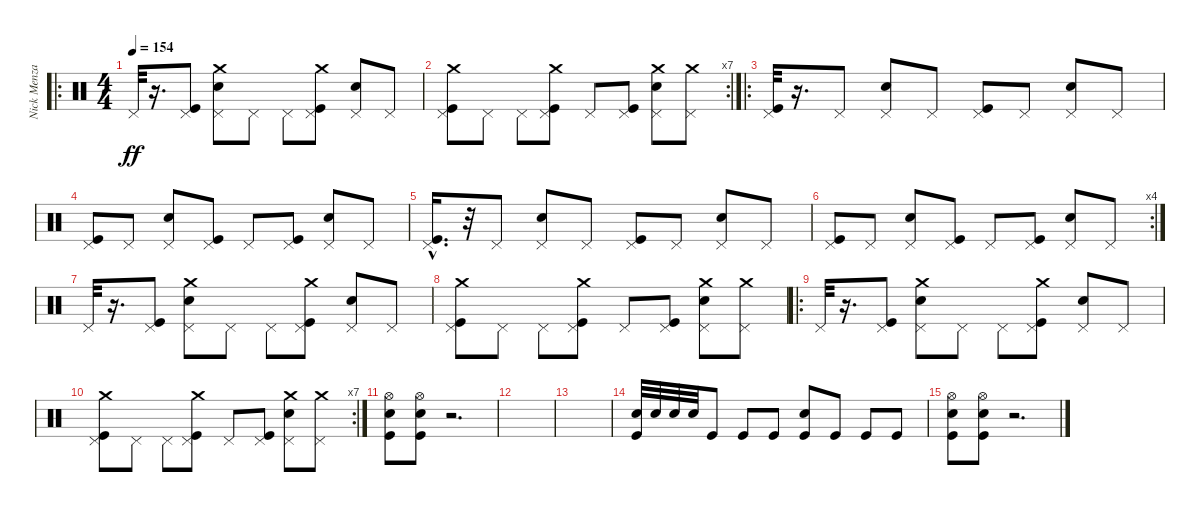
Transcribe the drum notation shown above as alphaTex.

\track ("Nick Menza" "Nick Menza") {instrument percussion}
\staff {score}
\articulation defaults
\ro
\ts (4 4)
\tempo 154
\clef neutral
\ks c "Pedal Hi-Hat (hit)".32{dy ff}
r.16{d} ("Pedal Hi-Hat (hit)" "Kick (hit)").8 ("Electric Snare (hit)" "Pedal Hi-Hat (hit)" "Crash medium (hit)").8 "Pedal Hi-Hat (hit)".8 "Pedal Hi-Hat (hit)".8 ("Kick (hit)" "Pedal Hi-Hat (hit)" "Crash medium (hit)").8 ("Electric Snare (hit)" "Pedal Hi-Hat (hit)").8 "Pedal Hi-Hat (hit)".8 |
\rc 7
("Crash medium (hit)" "Kick (hit)" "Pedal Hi-Hat (hit)").8 "Pedal Hi-Hat (hit)".8 "Pedal Hi-Hat (hit)".8 ("Crash medium (hit)" "Pedal Hi-Hat (hit)" "Kick (hit)").8 "Pedal Hi-Hat (hit)".8 ("Kick (hit)" "Pedal Hi-Hat (hit)").8 ("Crash medium (hit)" "Electric Snare (hit)" "Pedal Hi-Hat (hit)").8 ("Crash medium (hit)" "Pedal Hi-Hat (hit)").8 |
\ro
("Pedal Hi-Hat (hit)" "Kick (hit)").32 r.16{d} "Pedal Hi-Hat (hit)".8 ("Pedal Hi-Hat (hit)" "Electric Snare (hit)").8 "Pedal Hi-Hat (hit)".8 ("Kick (hit)" "Pedal Hi-Hat (hit)").8 "Pedal Hi-Hat (hit)".8 ("Electric Snare (hit)" "Pedal Hi-Hat (hit)").8 "Pedal Hi-Hat (hit)".8 |
("Kick (hit)" "Pedal Hi-Hat (hit)").8 "Pedal Hi-Hat (hit)".8 ("Pedal Hi-Hat (hit)" "Electric Snare (hit)").8 ("Pedal Hi-Hat (hit)" "Kick (hit)").8 "Pedal Hi-Hat (hit)".8 ("Kick (hit)" "Pedal Hi-Hat (hit)").8 ("Electric Snare (hit)" "Pedal Hi-Hat (hit)").8 "Pedal Hi-Hat (hit)".8 |
("Pedal Hi-Hat (hit)" "Kick (hit)"{hac}).16{d} r.32 "Pedal Hi-Hat (hit)".8 ("Electric Snare (hit)" "Pedal Hi-Hat (hit)").8 "Pedal Hi-Hat (hit)".8 ("Kick (hit)" "Pedal Hi-Hat (hit)").8 "Pedal Hi-Hat (hit)".8 ("Electric Snare (hit)" "Pedal Hi-Hat (hit)").8 "Pedal Hi-Hat (hit)".8 |
\rc 4
("Kick (hit)" "Pedal Hi-Hat (hit)").8 "Pedal Hi-Hat (hit)".8 ("Electric Snare (hit)" "Pedal Hi-Hat (hit)").8 ("Pedal Hi-Hat (hit)" "Kick (hit)").8 "Pedal Hi-Hat (hit)".8 ("Kick (hit)" "Pedal Hi-Hat (hit)").8 ("Electric Snare (hit)" "Pedal Hi-Hat (hit)").8 "Pedal Hi-Hat (hit)".8 |
"Pedal Hi-Hat (hit)".32 r.16{d} ("Pedal Hi-Hat (hit)" "Kick (hit)").8 ("Electric Snare (hit)" "Pedal Hi-Hat (hit)" "Crash medium (hit)").8 "Pedal Hi-Hat (hit)".8 "Pedal Hi-Hat (hit)".8 ("Kick (hit)" "Pedal Hi-Hat (hit)" "Crash medium (hit)").8 ("Electric Snare (hit)" "Pedal Hi-Hat (hit)").8 "Pedal Hi-Hat (hit)".8 |
("Crash medium (hit)" "Kick (hit)" "Pedal Hi-Hat (hit)").8 "Pedal Hi-Hat (hit)".8 "Pedal Hi-Hat (hit)".8 ("Crash medium (hit)" "Pedal Hi-Hat (hit)" "Kick (hit)").8 "Pedal Hi-Hat (hit)".8 ("Kick (hit)" "Pedal Hi-Hat (hit)").8 ("Crash medium (hit)" "Electric Snare (hit)" "Pedal Hi-Hat (hit)").8 ("Crash medium (hit)" "Pedal Hi-Hat (hit)").8 |
\ro "Pedal Hi-Hat (hit)".32
r.16{d} ("Pedal Hi-Hat (hit)" "Kick (hit)").8 ("Electric Snare (hit)" "Pedal Hi-Hat (hit)" "Crash medium (hit)").8 "Pedal Hi-Hat (hit)".8 "Pedal Hi-Hat (hit)".8 ("Kick (hit)" "Pedal Hi-Hat (hit)" "Crash medium (hit)").8 ("Electric Snare (hit)" "Pedal Hi-Hat (hit)").8 "Pedal Hi-Hat (hit)".8 |
\rc 7
("Crash medium (hit)" "Kick (hit)" "Pedal Hi-Hat (hit)").8 "Pedal Hi-Hat (hit)".8 "Pedal Hi-Hat (hit)".8 ("Crash medium (hit)" "Pedal Hi-Hat (hit)" "Kick (hit)").8 "Pedal Hi-Hat (hit)".8 ("Kick (hit)" "Pedal Hi-Hat (hit)").8 ("Crash medium (hit)" "Electric Snare (hit)" "Pedal Hi-Hat (hit)").8 ("Crash medium (hit)" "Pedal Hi-Hat (hit)").8 |
("Kick (hit)" "Electric Snare (hit)" "Hi-Hat (open)").8 ("Kick (hit)" "Electric Snare (hit)" "Hi-Hat (open)").8 r.2{d} |
|
|
("Kick (hit)" "Electric Snare (hit)").32 "Electric Snare (hit)".32 "Electric Snare (hit)".32 "Electric Snare (hit)".32 "Kick (hit)".8 "Kick (hit)".8 "Kick (hit)".8 ("Kick (hit)" "Electric Snare (hit)").8 "Kick (hit)".8 "Kick (hit)".8 "Kick (hit)".8 |
("Kick (hit)" "Electric Snare (hit)" "Hi-Hat (open)").8 ("Kick (hit)" "Electric Snare (hit)" "Hi-Hat (open)").8 r.2{d}
